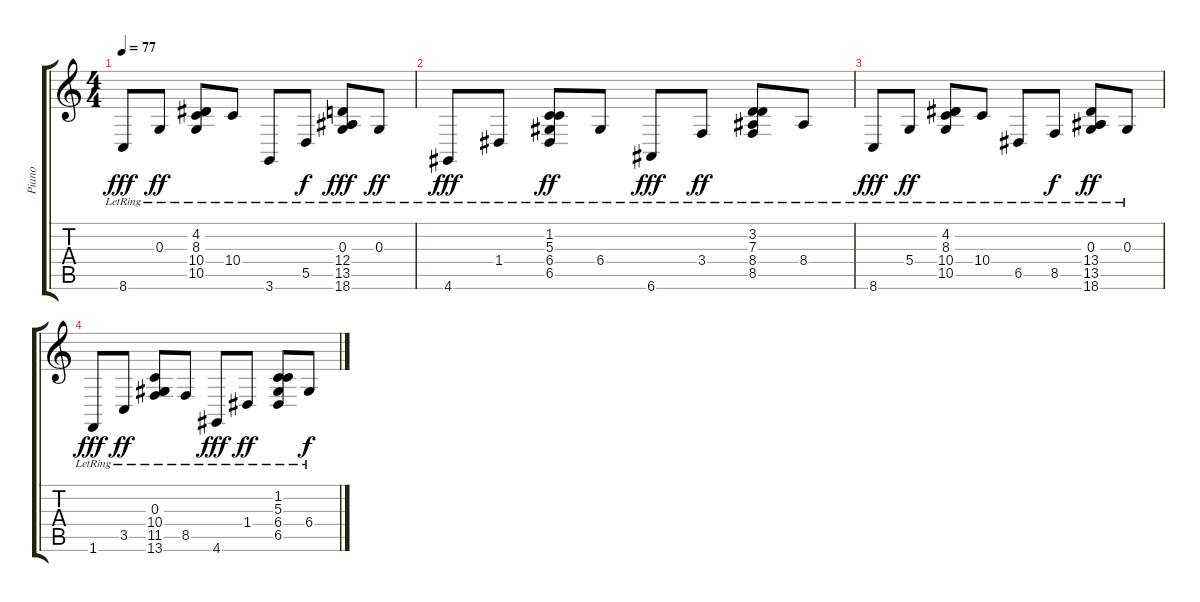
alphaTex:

\track ("Piano" "Piano") {instrument acousticgrandpiano}
\staff {score tabs}
\tuning (E4 B3 G3 D3 A2 E2) {hide}
\ts (4 4)
\tempo 77
\clef g2
\ks c
8.6{lr}.8{dy fff} 0.3{lr}.8{dy ff} (4.2{lr} 8.3{lr} 10.4{lr} 10.5{lr}).8 10.4{lr}.8 3.6{lr}.8 5.5{lr}.8{dy f} (0.3{lr} 12.4{lr} 13.5{lr} 18.6{lr}).8{dy fff} 0.3{lr}.8{dy ff} |
4.6{lr}.8{dy fff} 1.4{lr}.8 (1.2{lr} 5.3{lr} 6.4{lr} 6.5{lr}).8{dy ff} 6.4{lr}.8 6.6{lr}.8{dy fff} 3.4{lr}.8{dy ff} (3.2{lr} 7.3{lr} 8.4{lr} 8.5{lr}).8 8.4{lr}.8 |
8.6{lr}.8{dy fff} 5.4{lr}.8{dy ff} (4.2{lr} 8.3{lr} 10.4{lr} 10.5{lr}).8 10.4{lr}.8 6.5{lr}.8 8.5{lr}.8{dy f} (0.3{lr} 13.4{lr} 13.5{lr} 18.6{lr}).8{dy ff} 0.3{lr}.8 |
1.6{lr}.8{dy fff} 3.5{lr}.8{dy ff} (0.3{lr} 10.4{lr} 11.5{lr} 13.6{lr}).8 8.5{lr}.8 4.6{lr}.8{dy fff} 1.4{lr}.8{dy ff} (1.2{lr} 5.3{lr} 6.4{lr} 6.5{lr}).8 6.4{lr}.8{dy f}
